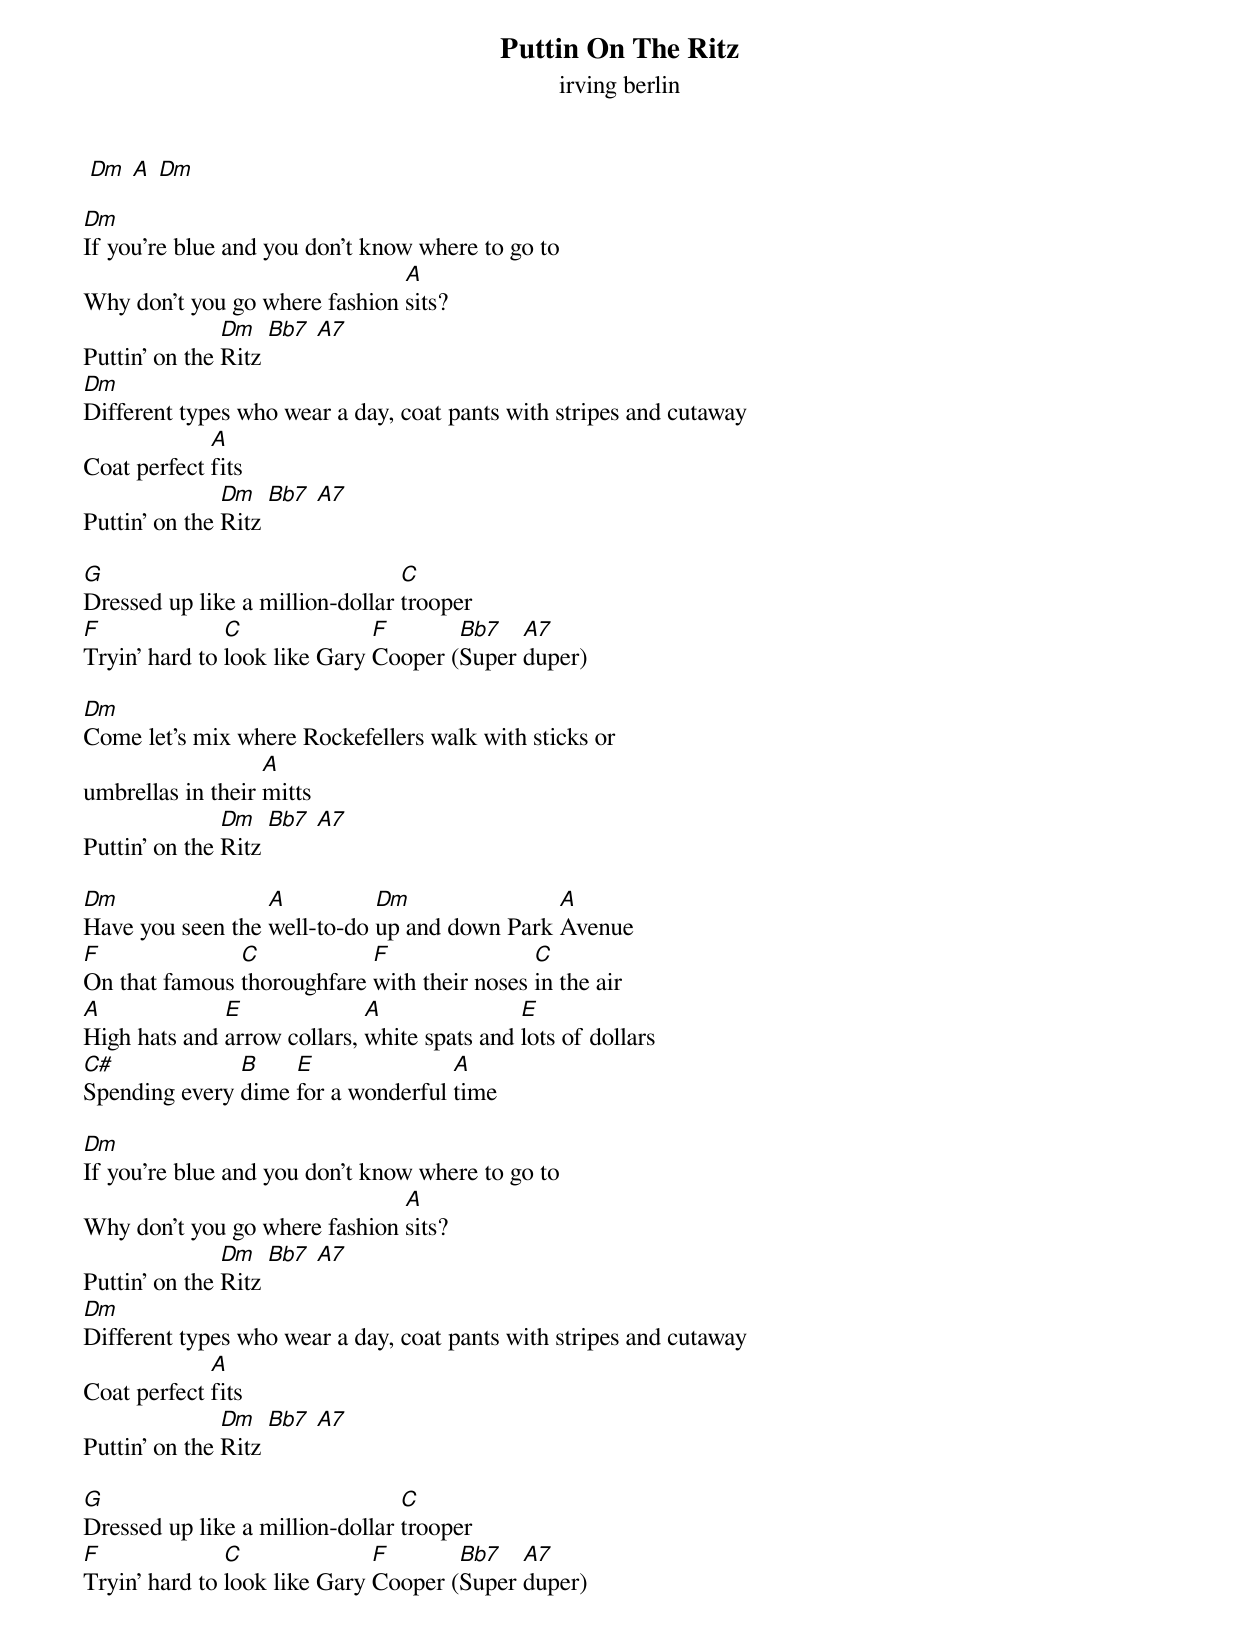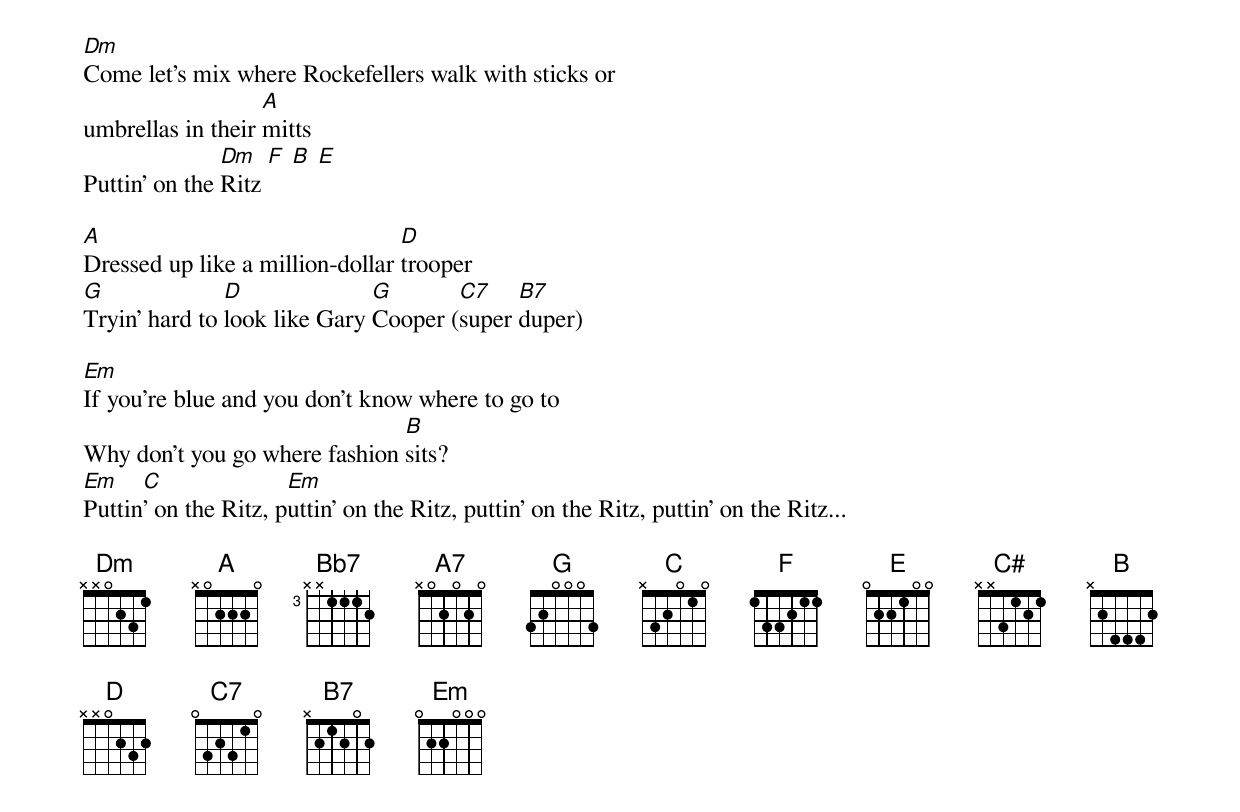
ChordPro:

{title: Puttin On The Ritz}
{subtitle: irving berlin}

 [Dm] [A] [Dm]

[Dm]If you're blue and you don't know where to go to
Why don't you go where fashion [A]sits?
Puttin' on the [Dm]Ritz [Bb7] [A7]
[Dm]Different types who wear a day, coat pants with stripes and cutaway
Coat perfect [A]fits
Puttin' on the [Dm]Ritz [Bb7] [A7]

[G]Dressed up like a million-dollar [C]trooper
[F]Tryin' hard to [C]look like Gary [F]Cooper ([Bb7]Super [A7]duper)

[Dm]Come let's mix where Rockefellers walk with sticks or
umbrellas in their [A]mitts
Puttin' on the [Dm]Ritz [Bb7] [A7]

[Dm]Have you seen the [A]well-to-do [Dm]up and down Park [A]Avenue
[F]On that famous [C]thoroughfare [F]with their noses [C]in the air
[A]High hats and [E]arrow collars, [A]white spats and [E]lots of dollars
[C#]Spending every [B]dime [E]for a wonderful [A]time

[Dm]If you're blue and you don't know where to go to
Why don't you go where fashion [A]sits?
Puttin' on the [Dm]Ritz [Bb7] [A7]
[Dm]Different types who wear a day, coat pants with stripes and cutaway
Coat perfect [A]fits
Puttin' on the [Dm]Ritz [Bb7] [A7]

[G]Dressed up like a million-dollar [C]trooper
[F]Tryin' hard to [C]look like Gary [F]Cooper ([Bb7]Super [A7]duper)

[Dm]Come let's mix where Rockefellers walk with sticks or
umbrellas in their [A]mitts
Puttin' on the [Dm]Ritz [F] [B] [E]

[A]Dressed up like a million-dollar [D]trooper
[G]Tryin' hard to [D]look like Gary [G]Cooper ([C7]super [B7]duper)

[Em]If you're blue and you don't know where to go to
Why don't you go where fashion [B]sits?
[Em]Puttin[C]' on the Ritz, p[Em]uttin' on the Ritz, puttin' on the Ritz, puttin' on the Ritz...

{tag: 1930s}
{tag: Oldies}
